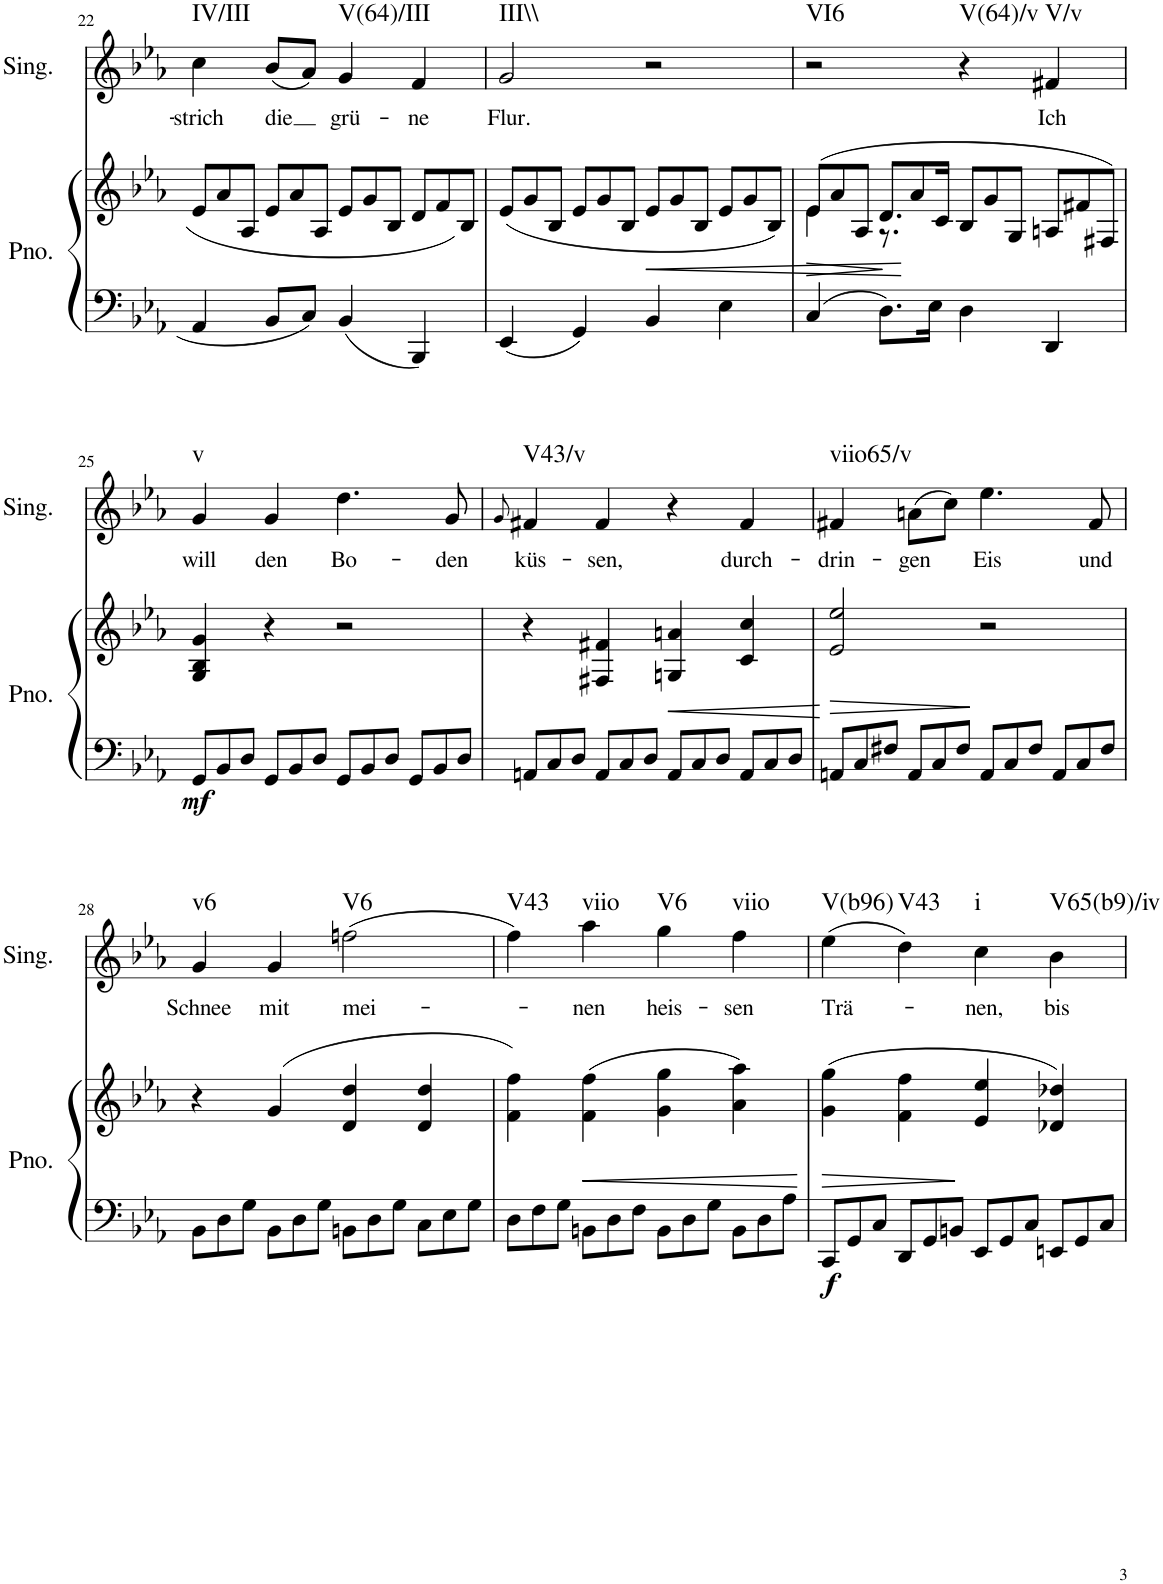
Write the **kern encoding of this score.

**kern	**kern	**dynam	**kern	**text	**harte
*part2	*part2	*part2	*part1	*part1	*part1
*staff3	*staff2	*staff2/3	*staff1	*staff1	*
*I"Pianoforte	*	*	*I"Singstimme	*	*
*I'Pno.	*	*	*I'Sing.	*	*
!!LO:PB:g=z
*clefF4	*clefG2	*	*clefG2	*	*
*k[b-e-a-]	*k[b-e-a-]	*	*k[b-e-a-]	*	*
*M4/4	*M4/4	*	*M4/4	*	*
*met(c)	*met(c)	*	*met(c)	*	*
*	*Xtuplet	*	*	*	*
=22	=22	=22	=22	=22	=22
!	!	!	!	!LO:LY:b	!LO:H:kt=IV/III
4AA-/	(12e-/L	.	4cc\	-strich	N
.	12a-/	.	.	.	.
.	12A-/J	.	.	.	.
!	!	!	!	!LO:LY:b	!
8BB-/L	12e-/L	.	(8b-/L	die	.
.	12a-/	.	.	.	.
8C/J	.	.	8a-/J)	.	.
.	12A-/J	.	.	.	.
!	!	!	!	!LO:LY:b	!LO:H:kt=V(64)/III
4BB-/	12e-/L	.	4g/	grü-	N
.	12g/	.	.	.	.
.	12B-/J	.	.	.	.
!	!	!	!	!LO:LY:b	!
4BBB-/	12d/L	.	4f/	-ne	.
.	12f/	.	.	.	.
.	12B-/J)	.	.	.	.
=23	=23	=23	=23	=23	=23
!	!	!	!	!LO:LY:b	!LO:H:kt=III\\
4EE-/	(12e-/L	.	2g/	Flur.	N
.	12g/	.	.	.	.
.	12B-/J	.	.	.	.
4GG/	12e-/L	.	.	.	.
.	12g/	.	.	.	.
.	12B-/J	.	.	.	.
!	!	!LO:HP:b	!	!	!
4BB-/	12e-/L	<	2r	.	.
.	12g/	.	.	.	.
.	12B-/J	.	.	.	.
4E-\	12e-/L	.	.	.	.
.	12g/	.	.	.	.
.	12B-/J)	.	.	.	.
.	.	[	.	.	.
=24	=24	=24	=24	=24	=24
!	!	!LO:HP:b	!	!	!LO:H:kt=VI6
*	*^	*	*	*	*
4C/	(12e-/L	4e-\	>	2r	.	N
.	12a-/	.	]	.	.	.
.	12A-/J	.	.	.	.	.
8.D\L	12.d/L	8.r	.	.	.	.
.	12a-/	.	.	.	.	.
16E-\Jk	.	16ryy	.	.	.	.
.	24c/Jk	.	.	.	.	.
!	!	!	!	!	!	!LO:H:kt=V(64)/v
4D\	12B-/L	2ryy	.	4r	.	N
.	12g/	.	.	.	.	.
.	12G/J	.	.	.	.	.
!	!	!	!	!	!LO:LY:b	!LO:H:kt=V/v
4DD/	12An/L	.	.	4f#X/	Ich	N
.	12f#X/	.	.	.	.	.
.	12F#X/J)	.	.	.	.	.
*	*v	*v	*	*	*	*
!!LO:LB:g=z
=25	=25	=25	=25	=25	=25
*Xtuplet	*	*	*	*	*
!	!	!LO:DY:b=2	!	!LO:LY:b	!LO:H:kt=v
12GG/L	4G/ 4B-/ 4g/	mf	4g/	will	N
12BB-/	.	.	.	.	.
12D/J	.	.	.	.	.
!	!	!	!	!LO:LY:b	!
12GG/L	4r	.	4g/	den	.
12BB-/	.	.	.	.	.
12D/J	.	.	.	.	.
!	!	!	!	!LO:LY:b	!
12GG/L	2r	.	4.dd\	Bo-	.
12BB-/	.	.	.	.	.
12D/J	.	.	.	.	.
12GG/L	.	.	.	.	.
12BB-/	.	.	.	.	.
!	!	!	!	!LO:LY:b	!
.	.	.	8g/	-den	.
12D/J	.	.	.	.	.
=26	=26	=26	=26	=26	=26
.	.	.	8qg/	.	.
!	!	!	!	!LO:LY:b	!LO:H:kt=V43/v
12AAn/L	4r	.	4f#X/	küs-	N
12C/	.	.	.	.	.
12D/J	.	.	.	.	.
!	!	!	!	!LO:LY:b	!
12AA/L	4F#X/ 4f#X/	.	4f#/	-sen,	.
12C/	.	.	.	.	.
12D/J	.	.	.	.	.
!	!	!LO:HP:b	!	!	!
12AA/L	4Gn/ 4an/	<	4r	.	.
12C/	.	.	.	.	.
12D/J	.	.	.	.	.
!	!	!	!	!LO:LY:b	!
12AA/L	4c/ 4cc/	[	4f#/	durch-	.
12C/	.	.	.	.	.
12D/J	.	.	.	.	.
=27	=27	=27	=27	=27	=27
!	!	!LO:HP:b	!	!LO:LY:b	!LO:H:kt=viio65/v
12AAn/L	2e-/ 2ee-/	>	4f#X/	drin-	N
12C/	.	.	.	.	.
12F#X/J	.	.	.	.	.
!	!	!	!	!LO:LY:b	!
12AA/L	.	.	(8an\L	-gen	.
12C/	.	.	.	.	.
.	.	.	8cc\J)	.	.
12F#/J	.	.	.	.	.
!	!	!	!	!LO:LY:b	!
12AA/L	2r	]	4.ee-\	Eis	.
12C/	.	.	.	.	.
12F#/J	.	.	.	.	.
12AA/L	.	.	.	.	.
12C/	.	.	.	.	.
!	!	!	!	!LO:LY:b	!
.	.	.	8f#/	und	.
12F#/J	.	.	.	.	.
!!LO:LB:g=z
=28	=28	=28	=28	=28	=28
!	!	!	!	!LO:LY:b	!LO:H:kt=v6
12BB-\L	4r	.	4g/	Schnee	N
12D\	.	.	.	.	.
12G\J	.	.	.	.	.
!	!	!	!	!LO:LY:b	!
12BB-\L	(4g/	.	4g/	mit	.
12D\	.	.	.	.	.
12G\J	.	.	.	.	.
!	!	!	!	!LO:LY:b	!LO:H:kt=V6
12BBn\L	4d/ 4dd/	.	(2ffn\	mei-	N
12D\	.	.	.	.	.
12G\J	.	.	.	.	.
12C\L	4d/ 4dd/	.	.	.	.
12E-\	.	.	.	.	.
12G\J	.	.	.	.	.
=29	=29	=29	=29	=29	=29
!	!	!	!	!	!LO:H:kt=V43
12D\L	4f\ 4ff\)	.	4ff\)	.	N
12F\	.	.	.	.	.
12G\J	.	.	.	.	.
!	!	!LO:HP:b	!	!LO:LY:b	!LO:H:kt=viio
12BBn\L	(4f\ 4ff\	<	4aa-\	-nen	N
12D\	.	.	.	.	.
12F\J	.	.	.	.	.
!	!	!	!	!LO:LY:b	!LO:H:kt=V6
12BB\L	4g\ 4gg\	.	4gg\	heis-	N
12D\	.	.	.	.	.
12G\J	.	.	.	.	.
!	!	!	!	!LO:LY:b	!LO:H:kt=viio
12BB\L	4a-\ 4aa-\)	.	4ff\	-sen	N
12D\	.	.	.	.	.
12A-\J	.	.	.	.	.
.	.	[	.	.	.
=30	=30	=30	=30	=30	=30
!	!	!LO:HP:b	!	!LO:LY:b	!
!	!	!LO:DY:n=1:b=2	!	!	!LO:H:kt=V(b96)
12CC/L	(4g\ 4gg\	> f	(4ee-\	Trä-	N
12GG/	.	.	.	.	.
12C/J	.	.	.	.	.
!	!	!	!	!	!LO:H:kt=V43
12DD/L	4f\ 4ff\	.	4dd\)	.	N
12GG/	.	.	.	.	.
12BBn/J	.	.	.	.	.
!	!	!	!	!LO:LY:b	!LO:H:kt=i
12EE-/L	4e-/ 4ee-/	.	4cc\	-nen,	N
12GG/	.	.	.	.	.
12C/J	.	.	.	.	.
!	!	!	!	!LO:LY:b	!LO:H:kt=V65(b9)/iv
12EEn/L	4d-X/ 4dd-X/)	]	4b-\	bis	N
12GG/	.	.	.	.	.
12C/J	.	.	.	.	.
=	=	=	=	=	=
*-	*-	*-	*-	*-	*-
